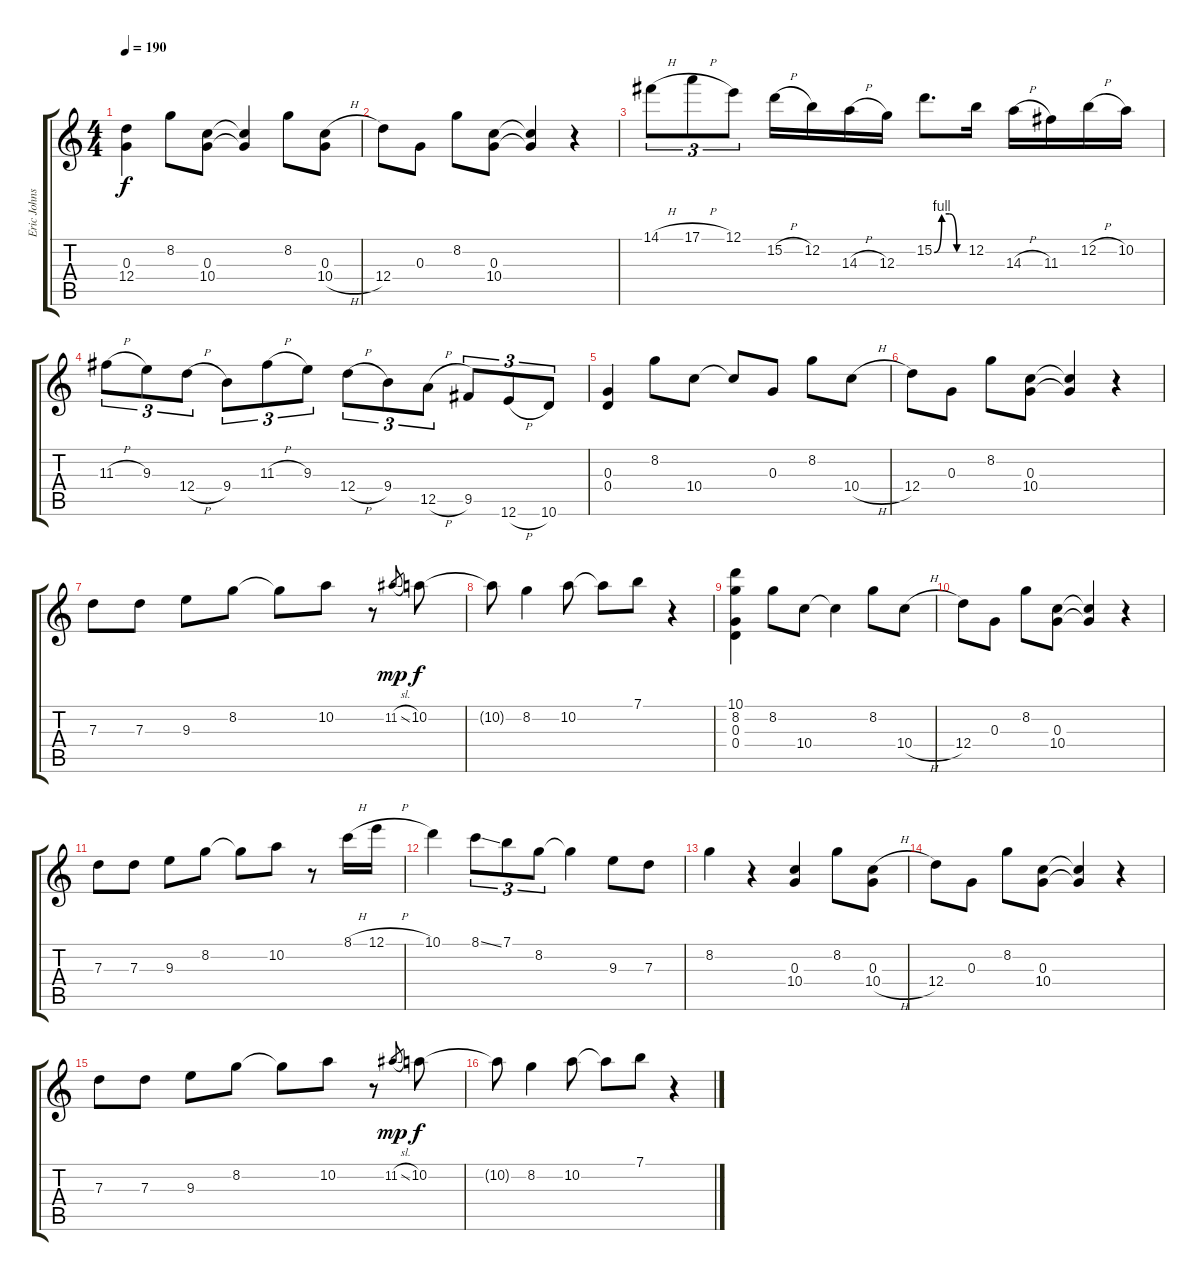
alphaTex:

\track ("Eric Johnson" "Eric Johns") {instrument overdrivenguitar}
\staff {score tabs}
\tuning (E4 B3 G3 D3 A2 E2) {hide}
\ts (4 4)
\tempo 190
\clef g2
\ks c
(0.3 12.4).4{dy f} 8.2.8 (0.3 10.4).8 (0.3{t} 10.4{t}).4 8.2.8 (0.3 10.4{h}).8 |
12.4.8 0.3.8 8.2.8 (0.3 10.4).8 (0.3{t} 10.4{t}).4 r.4 |
14.1{h}.8{tu (3 2)} 17.1{h}.8{tu (3 2)} 12.1.8{tu (3 2)} 15.2{h}.16 12.2.16 14.3{h}.16 12.3.16 15.2{be (custom 0 0 15 4 30 4 45 0 60 0)}.8{d} 12.2.16 14.3{h}.16 11.3.16 12.2{h}.16 10.2.16 |
11.3{h}.8{tu (3 2)} 9.3.8{tu (3 2)} 12.4{h}.8{tu (3 2)} 9.4.8{tu (3 2)} 11.3{h}.8{tu (3 2)} 9.3.8{tu (3 2)} 12.4{h}.8{tu (3 2)} 9.4.8{tu (3 2)} 12.5{h}.8{tu (3 2)} 9.5.8{tu (3 2)} 12.6{h}.8{tu (3 2)} 10.6.8{tu (3 2)} |
(0.3 0.4).4 8.2.8 10.4.8 10.4{t}.8 0.3.8 8.2.8 10.4{h}.8 |
12.4.8 0.3.8 8.2.8 (0.3 10.4).8 (0.3{t} 10.4{t}).4 r.4 |
7.3.8 7.3.8 9.3.8 8.2.8 8.2{t}.8 10.2.8 r.8 11.2{sl}.8{gr dy mp} 10.2.8{dy f} |
10.2{t}.8 8.2.4 10.2.8 10.2{t}.8 7.1.8 r.4 |
(10.1 8.2 0.3 0.4).4 8.2.8 10.4.8 10.4{t}.4 8.2.8 10.4{h}.8 |
12.4.8 0.3.8 8.2.8 (0.3 10.4).8 (0.3{t} 10.4{t}).4 r.4 |
7.3.8 7.3.8 9.3.8 8.2.8 8.2{t}.8 10.2.8 r.8 8.1{h}.16 12.1{h}.16 |
10.1.4 8.1{ss}.8{tu (3 2)} 7.1.8{tu (3 2)} 8.2.8{tu (3 2)} 8.2{t}.4 9.3.8 7.3.8 |
8.2.4 r.4 (0.3 10.4).4 8.2.8 (0.3 10.4{h}).8 |
12.4.8 0.3.8 8.2.8 (0.3 10.4).8 (0.3{t} 10.4{t}).4 r.4 |
7.3.8 7.3.8 9.3.8 8.2.8 8.2{t}.8 10.2.8 r.8 11.2{sl}.8{gr dy mp} 10.2.8{dy f} |
10.2{t}.8 8.2.4 10.2.8 10.2{t}.8 7.1.8 r.4
